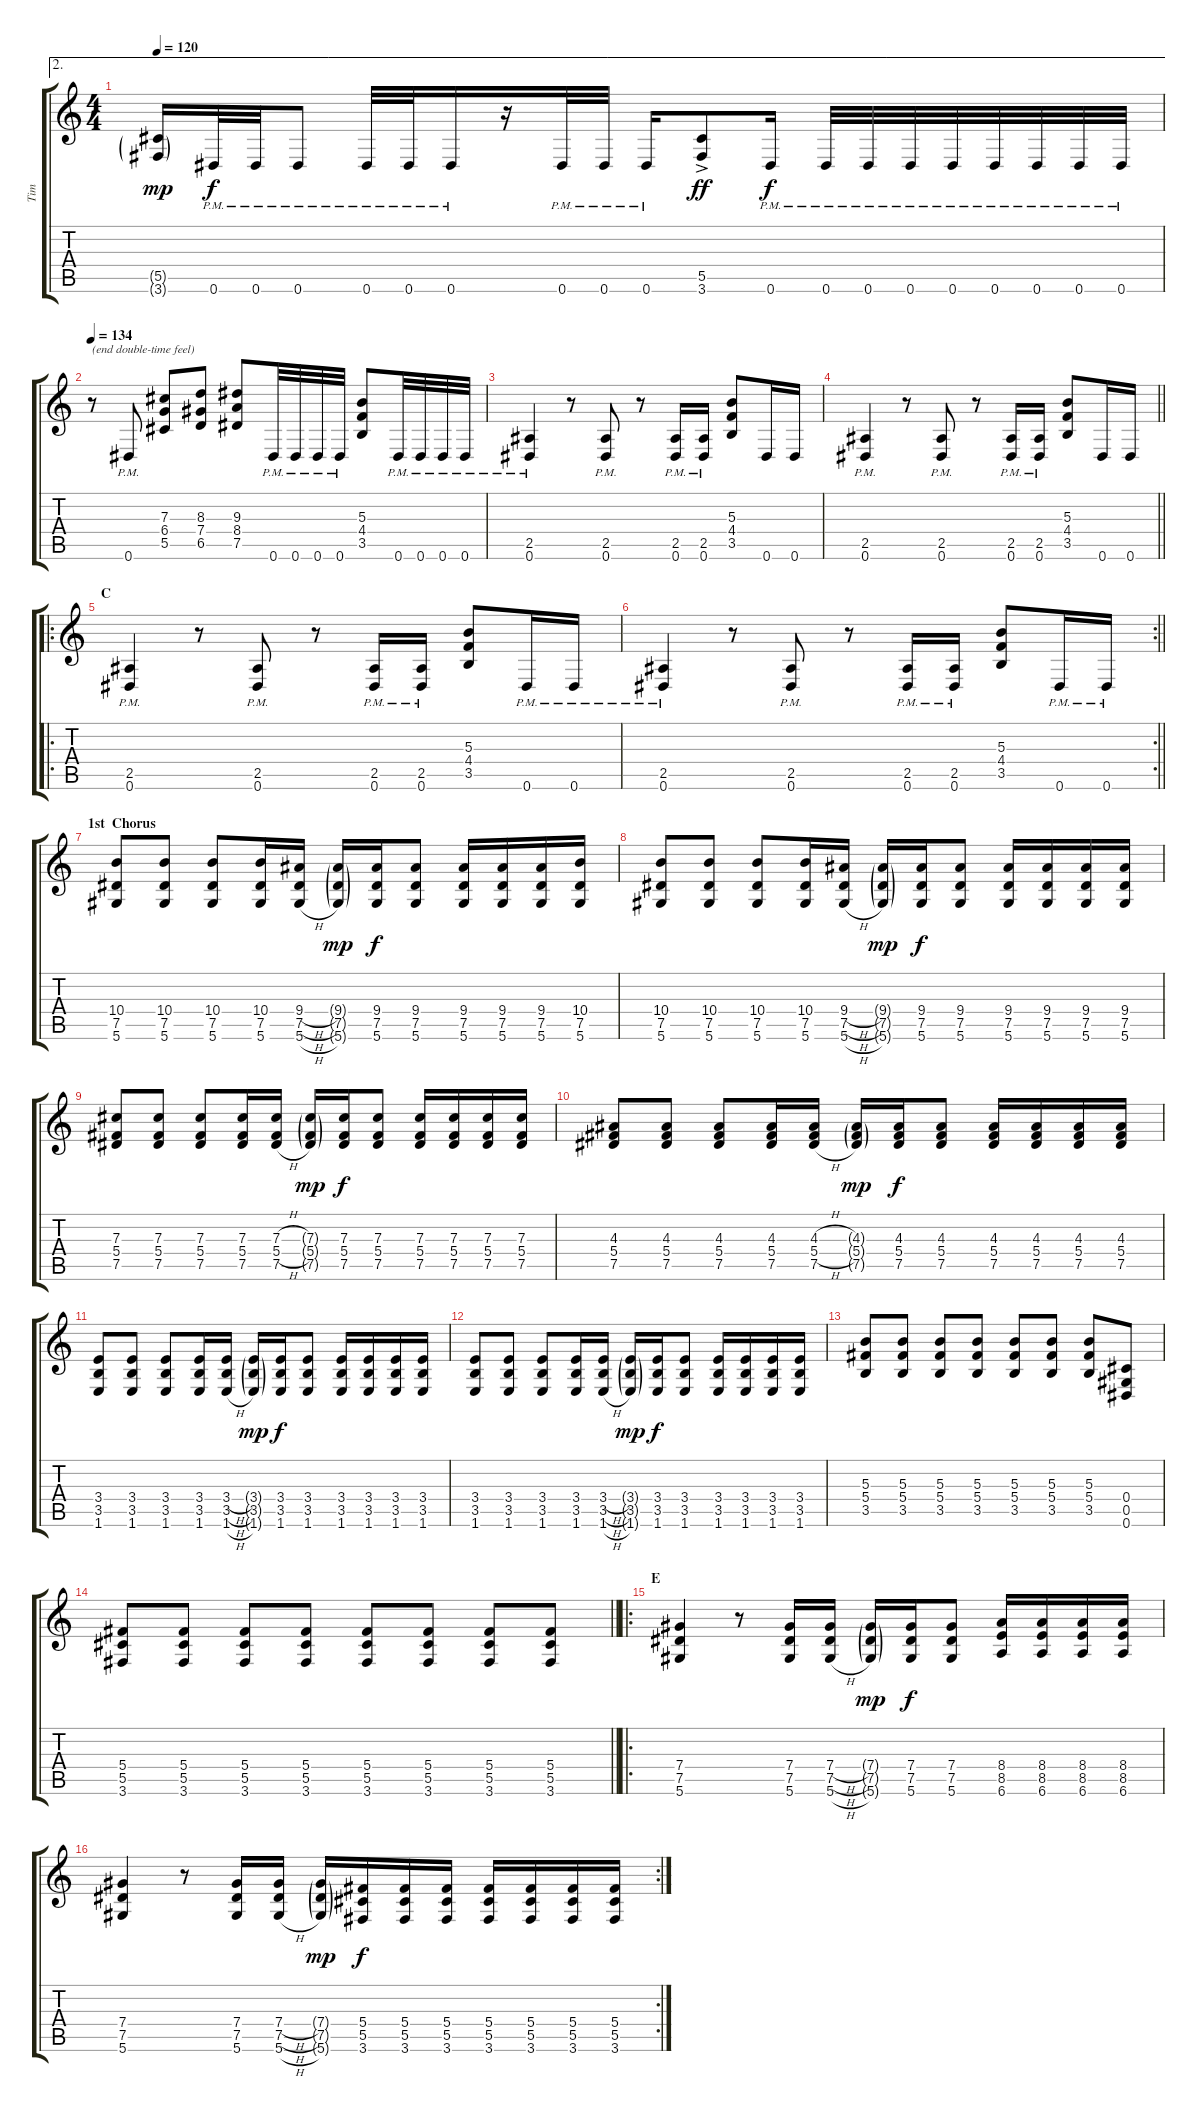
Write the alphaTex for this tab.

\track ("Tim" "Tim") {instrument overdrivenguitar}
\staff {score tabs}
\tuning (Eb4 Bb3 Gb3 Db3 Ab2 Eb2) {hide}
\ae 2
\ts (4 4)
\tempo 120
\clef g2
\ks c
(5.5{g} 3.6{g}).16{dy mp} 0.6{pm}.32{dy f} 0.6{pm}.32 0.6{pm}.8 0.6{pm}.32 0.6{pm}.32 0.6{pm}.16 r.16 0.6{pm}.32 0.6{pm}.32 0.6{pm}.16 (5.5{ac} 3.6).8{dy ff} 0.6{pm}.16{dy f} 0.6{pm}.32 0.6{pm}.32 0.6{pm}.32 0.6{pm}.32 0.6{pm}.32 0.6{pm}.32 0.6{pm}.32 0.6{pm}.32 |
\tempo 134
r.8{txt "(end double-time feel)"} 0.6{pm}.8 (7.3 6.4 5.5).8 (8.3 7.4 6.5).8 (9.3 8.4 7.5).8 0.6{pm}.32 0.6{pm}.32 0.6{pm}.32 0.6{pm}.32 (5.3 4.4 3.5).8 0.6{pm}.32 0.6{pm}.32 0.6{pm}.32 0.6{pm}.32 |
(2.5{pm} 0.6{pm}).4 r.8 (2.5{pm} 0.6{pm}).8 r.8 (2.5{pm} 0.6{pm}).16 (2.5{pm} 0.6{pm}).16 (5.3 4.4 3.5).8 0.6.16 0.6.16 |
\barLineRight lightlight
(2.5{pm} 0.6{pm}).4 r.8 (2.5{pm} 0.6{pm}).8 r.8 (2.5{pm} 0.6{pm}).16 (2.5{pm} 0.6{pm}).16 (5.3 4.4 3.5).8 0.6.16 0.6.16 |
\ro
\section ("" "C")
(2.5 0.6{pm}).4 r.8 (2.5 0.6{pm}).8 r.8 (2.5 0.6{pm}).16 (2.5 0.6{pm}).16 (5.3 4.4 3.5).8 0.6{pm}.16 0.6{pm}.16 |
\rc 2
\barLineRight lightlight
(2.5 0.6{pm}).4 r.8 (2.5 0.6{pm}).8 r.8 (2.5 0.6{pm}).16 (2.5 0.6{pm}).16 (5.3 4.4 3.5).8 0.6{pm}.16 0.6{pm}.16 |
\section ("" "1st  Chorus")
(10.4 7.5 5.6).8 (10.4 7.5 5.6).8 (10.4 7.5 5.6).8 (10.4 7.5 5.6).16 (9.4{h} 7.5{h} 5.6{h}).16 (9.4{g} 7.5{g} 5.6{g}).16{dy mp} (9.4 7.5 5.6).16{dy f} (9.4 7.5 5.6).8 (9.4 7.5 5.6).16 (9.4 7.5 5.6).16 (9.4 7.5 5.6).16 (10.4 7.5 5.6).16 |
(10.4 7.5 5.6).8 (10.4 7.5 5.6).8 (10.4 7.5 5.6).8 (10.4 7.5 5.6).16 (9.4{h} 7.5{h} 5.6{h}).16 (9.4{g} 7.5{g} 5.6{g}).16{dy mp} (9.4 7.5 5.6).16{dy f} (9.4 7.5 5.6).8 (9.4 7.5 5.6).16 (9.4 7.5 5.6).16 (9.4 7.5 5.6).16 (9.4 7.5 5.6).16 |
(7.3 5.4 7.5).8 (7.3 5.4 7.5).8 (7.3 5.4 7.5).8 (7.3 5.4 7.5).16 (7.3{h} 5.4{h} 7.5{h}).16 (7.3{g} 5.4{g} 7.5{g}).16{dy mp} (7.3 5.4 7.5).16{dy f} (7.3 5.4 7.5).8 (7.3 5.4 7.5).16 (7.3 5.4 7.5).16 (7.3 5.4 7.5).16 (7.3 5.4 7.5).16 |
(4.3 5.4 7.5).8 (4.3 5.4 7.5).8 (4.3 5.4 7.5).8 (4.3 5.4 7.5).16 (4.3{h} 5.4{h} 7.5{h}).16 (4.3{g} 5.4{g} 7.5{g}).16{dy mp} (4.3 5.4 7.5).16{dy f} (4.3 5.4 7.5).8 (4.3 5.4 7.5).16 (4.3 5.4 7.5).16 (4.3 5.4 7.5).16 (4.3 5.4 7.5).16 |
(3.4 3.5 1.6).8 (3.4 3.5 1.6).8 (3.4 3.5 1.6).8 (3.4 3.5 1.6).16 (3.4{h} 3.5{h} 1.6{h}).16 (3.4{g} 3.5{g} 1.6{g}).16{dy mp} (3.4 3.5 1.6).16{dy f} (3.4 3.5 1.6).8 (3.4 3.5 1.6).16 (3.4 3.5 1.6).16 (3.4 3.5 1.6).16 (3.4 3.5 1.6).16 |
(3.4 3.5 1.6).8 (3.4 3.5 1.6).8 (3.4 3.5 1.6).8 (3.4 3.5 1.6).16 (3.4{h} 3.5{h} 1.6{h}).16 (3.4{g} 3.5{g} 1.6{g}).16{dy mp} (3.4 3.5 1.6).16{dy f} (3.4 3.5 1.6).8 (3.4 3.5 1.6).16 (3.4 3.5 1.6).16 (3.4 3.5 1.6).16 (3.4 3.5 1.6).16 |
(5.3 5.4 3.5).8 (5.3 5.4 3.5).8 (5.3 5.4 3.5).8 (5.3 5.4 3.5).8 (5.3 5.4 3.5).8 (5.3 5.4 3.5).8 (5.3 5.4 3.5).8 (0.4 0.5 0.6).8 |
\barLineRight lightlight
(5.4 5.5 3.6).8 (5.4 5.5 3.6).8 (5.4 5.5 3.6).8 (5.4 5.5 3.6).8 (5.4 5.5 3.6).8 (5.4 5.5 3.6).8 (5.4 5.5 3.6).8 (5.4 5.5 3.6).8 |
\ro
\section ("" "E")
(7.4 7.5 5.6).4 r.8 (7.4 7.5 5.6).16 (7.4{h} 7.5{h} 5.6{h}).16 (7.4{g} 7.5{g} 5.6{g}).16{dy mp} (7.4 7.5 5.6).16{dy f} (7.4 7.5 5.6).8 (8.4 8.5 6.6).16 (8.4 8.5 6.6).16 (8.4 8.5 6.6).16 (8.4 8.5 6.6).16 |
\rc 2
(7.4 7.5 5.6).4 r.8 (7.4 7.5 5.6).16 (7.4{h} 7.5{h} 5.6{h}).16 (7.4{g} 7.5{g} 5.6{g}).16{dy mp} (5.4 5.5 3.6).16{dy f} (5.4 5.5 3.6).16 (5.4 5.5 3.6).16 (5.4 5.5 3.6).16 (5.4 5.5 3.6).16 (5.4 5.5 3.6).16 (5.4 5.5 3.6).16
